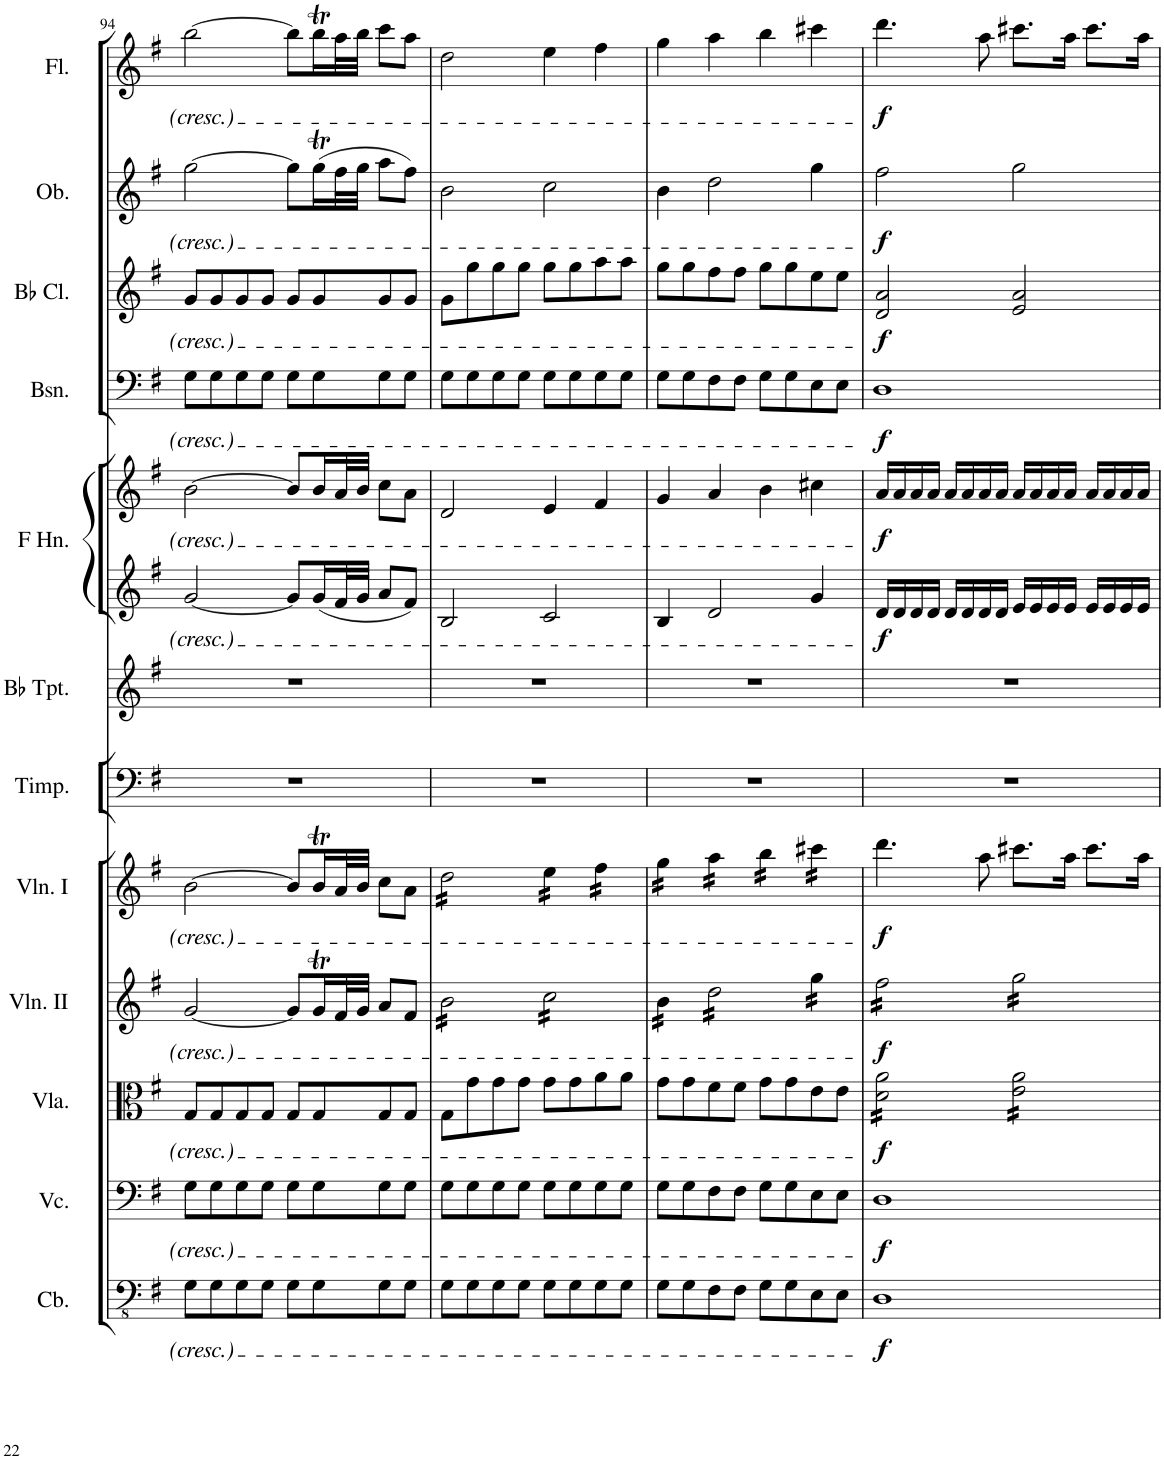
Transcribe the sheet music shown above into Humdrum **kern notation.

**kern	**dynam	**kern	**dynam	**kern	**dynam	**kern	**dynam	**kern	**dynam	**kern	**kern	**kern	**kern	**dynam	**kern	**dynam	**kern	**dynam	**kern	**dynam	**kern	**dynam
*part12	*part12	*part11	*part11	*part10	*part10	*part9	*part9	*part8	*part8	*part7	*part6	*part5	*part5	*part5	*part4	*part4	*part3	*part3	*part2	*part2	*part1	*part1
*staff13	*staff13	*staff12	*staff12	*staff11	*staff11	*staff10	*staff10	*staff9	*staff9	*staff8	*staff7	*staff6	*staff5	*staff5/6	*staff4	*staff4	*staff3	*staff3	*staff2	*staff2	*staff1	*staff1
*I"Contrabasses	*	*I"Violoncellos	*	*I"Violas	*	*I"Violins II	*	*I"Violins I	*	*I"Timpani	*I"Trumpets in Bb	*I"Horns in F	*	*	*I"Bassoons	*	*I"Clarinets in Bb	*	*I"Oboes	*	*I"Flutes	*
*I'Cb.	*	*I'Vc.	*	*I'Vla.	*	*I'Vln. II	*	*I'Vln. I	*	*I'Timp.	*	*	*	*	*I'Bsn.	*	*	*	*I'Ob.	*	*I'Fl.	*
!!LO:PB:g=z
*clefFv4	*	*clefF4	*	*clefC3	*	*clefG2	*	*clefG2	*	*clefF4	*clefG2	*clefG2	*clefG2	*	*clefF4	*	*clefG2	*	*clefG2	*	*clefG2	*
*	*	*	*	*	*	*	*	*	*	*	*ITrd1c2	*ITrd4c7	*ITrd4c7	*	*	*	*ITrd1c2	*	*	*	*	*
*k[f#]	*	*k[f#]	*	*k[f#]	*	*k[f#]	*	*k[f#]	*	*k[f#]	*k[f#]	*k[f#]	*k[f#]	*	*k[f#]	*	*k[f#]	*	*k[f#]	*	*k[f#]	*
*M4/4	*	*M4/4	*	*M4/4	*	*M4/4	*	*M4/4	*	*M4/4	*M4/4	*M4/4	*M4/4	*	*M4/4	*	*M4/4	*	*M4/4	*	*M4/4	*
=94	=94	=94	=94	=94	=94	=94	=94	=94	=94	=94	=94	=94	=94	=94	=94	=94	=94	=94	=94	=94	=94	=94
8GG\L	.	8G\L	.	8G/L	.	[2g/	.	[2b\	.	1r	1r	[2g/	[2b\	.	8G\L	.	8g/L	.	[2gg\	.	[2bb\	.
8GG\	.	8G\	.	8G/	.	.	.	.	.	.	.	.	.	.	8G\	.	8g/	.	.	.	.	.
8GG\	.	8G\	.	8G/	.	.	.	.	.	.	.	.	.	.	8G\	.	8g/	.	.	.	.	.
8GG\J	.	8G\J	.	8G/J	.	.	.	.	.	.	.	.	.	.	8G\J	.	8g/J	.	.	.	.	.
8GG\L	.	8G\L	.	8G/L	.	8g/L]	.	8b/L]	.	.	.	8g/L]	8b/L]	.	8G\L	.	8g/L	.	8gg\L]	.	8bb\L]	.
8GG\	.	8G\	.	8G/	.	16gT/L	.	16bt/L	.	.	.	16g/L	16b/L	.	8G\	.	8g/	.	(16ggT\L	.	16bbt\L	.
.	.	.	.	.	.	32f#/L	.	32a/L	.	.	.	32f#/L	32a/L	.	.	.	.	.	32ff#\L	.	32aa\L	.
.	.	.	.	.	.	32g/JJJ	.	32b/JJJ	.	.	.	32g/JJJ	32b/JJJ	.	.	.	.	.	32gg\JJJ	.	32bb\JJJ	.
8GG\	.	8G\	.	8G/	.	8a/L	.	8cc\L	.	.	.	8a/L	8cc\L	.	8G\	.	8g/	.	8aa\L	.	8ccc\L	.
8GG\J	.	8G\J	.	8G/J	.	8f#/J	.	8a\J	.	.	.	8f#/J	8a\J	.	8G\J	.	8g/J	.	8ff#\J)	.	8aa\J	.
=95	=95	=95	=95	=95	=95	=95	=95	=95	=95	=95	=95	=95	=95	=95	=95	=95	=95	=95	=95	=95	=95	=95
*	*	*	*	*	*	*tremolo	*	*	*	*	*	*	*	*	*	*	*	*	*	*	*	*
*	*	*	*	*	*	*	*	*tremolo	*	*	*	*	*	*	*	*	*	*	*	*	*	*
8GG\L	.	8G\L	.	8G\L	.	16b\LL	.	16dd\LL	.	1r	1r	2B/	2d/	.	8G\L	.	8g\L	.	2b\	.	2dd\	.
.	.	.	.	.	.	16b\	.	16dd\	.	.	.	.	.	.	.	.	.	.	.	.	.	.
8GG\	.	8G\	.	8g\	.	16b\	.	16dd\	.	.	.	.	.	.	8G\	.	8gg\	.	.	.	.	.
.	.	.	.	.	.	16b\	.	16dd\	.	.	.	.	.	.	.	.	.	.	.	.	.	.
8GG\	.	8G\	.	8g\	.	16b\	.	16dd\	.	.	.	.	.	.	8G\	.	8gg\	.	.	.	.	.
.	.	.	.	.	.	16b\	.	16dd\	.	.	.	.	.	.	.	.	.	.	.	.	.	.
8GG\J	.	8G\J	.	8g\J	.	16b\	.	16dd\	.	.	.	.	.	.	8G\J	.	8gg\J	.	.	.	.	.
.	.	.	.	.	.	16b\JJ	.	16dd\JJ	.	.	.	.	.	.	.	.	.	.	.	.	.	.
8GG\L	.	8G\L	.	8g\L	.	16cc\LL	.	16ee\LL	.	.	.	2c/	4e/	.	8G\L	.	8gg\L	.	2cc\	.	4ee\	.
.	.	.	.	.	.	16cc\	.	16ee\	.	.	.	.	.	.	.	.	.	.	.	.	.	.
8GG\	.	8G\	.	8g\	.	16cc\	.	16ee\	.	.	.	.	.	.	8G\	.	8gg\	.	.	.	.	.
.	.	.	.	.	.	16cc\	.	16ee\JJ	.	.	.	.	.	.	.	.	.	.	.	.	.	.
8GG\	.	8G\	.	8a\	.	16cc\	.	16ff#\LL	.	.	.	.	4f#/	.	8G\	.	8aa\	.	.	.	4ff#\	.
.	.	.	.	.	.	16cc\	.	16ff#\	.	.	.	.	.	.	.	.	.	.	.	.	.	.
8GG\J	.	8G\J	.	8a\J	.	16cc\	.	16ff#\	.	.	.	.	.	.	8G\J	.	8aa\J	.	.	.	.	.
.	.	.	.	.	.	16cc\JJ	.	16ff#\JJ	.	.	.	.	.	.	.	.	.	.	.	.	.	.
=96	=96	=96	=96	=96	=96	=96	=96	=96	=96	=96	=96	=96	=96	=96	=96	=96	=96	=96	=96	=96	=96	=96
8GG\L	.	8G\L	.	8g\L	.	16b\LL	.	16gg\LL	.	1r	1r	4B/	4g/	.	8G\L	.	8gg\L	.	4b\	.	4gg\	.
.	.	.	.	.	.	16b\	.	16gg\	.	.	.	.	.	.	.	.	.	.	.	.	.	.
8GG\	.	8G\	.	8g\	.	16b\	.	16gg\	.	.	.	.	.	.	8G\	.	8gg\	.	.	.	.	.
.	.	.	.	.	.	16b\JJ	.	16gg\JJ	.	.	.	.	.	.	.	.	.	.	.	.	.	.
8FF#\	.	8F#\	.	8f#\	.	16dd\LL	.	16aa\LL	.	.	.	2d/	4a/	.	8F#\	.	8ff#\	.	2dd\	.	4aa\	.
.	.	.	.	.	.	16dd\	.	16aa\	.	.	.	.	.	.	.	.	.	.	.	.	.	.
8FF#\J	.	8F#\J	.	8f#\J	.	16dd\	.	16aa\	.	.	.	.	.	.	8F#\J	.	8ff#\J	.	.	.	.	.
.	.	.	.	.	.	16dd\	.	16aa\JJ	.	.	.	.	.	.	.	.	.	.	.	.	.	.
8GG\L	.	8G\L	.	8g\L	.	16dd\	.	16bb\LL	.	.	.	.	4b\	.	8G\L	.	8gg\L	.	.	.	4bb\	.
.	.	.	.	.	.	16dd\	.	16bb\	.	.	.	.	.	.	.	.	.	.	.	.	.	.
8GG\	.	8G\	.	8g\	.	16dd\	.	16bb\	.	.	.	.	.	.	8G\	.	8gg\	.	.	.	.	.
.	.	.	.	.	.	16dd\JJ	.	16bb\JJ	.	.	.	.	.	.	.	.	.	.	.	.	.	.
8EE\	.	8E\	.	8e\	.	16gg\LL	.	16ccc#X\LL	.	.	.	4g/	4cc#X\	.	8E\	.	8ee\	.	4gg\	.	4ccc#X\	.
.	.	.	.	.	.	16gg\	.	16ccc#X\	.	.	.	.	.	.	.	.	.	.	.	.	.	.
8EE\J	.	8E\J	.	8e\J	.	16gg\	.	16ccc#X\	.	.	.	.	.	.	8E\J	.	8ee\J	.	.	.	.	.
.	.	.	.	.	.	16gg\JJ	.	16ccc#X\JJ	.	.	.	.	.	.	.	.	.	.	.	.	.	.
*	*	*	*	*	*	*	*	*Xtremolo	*	*	*	*	*	*	*	*	*	*	*	*	*	*
=97	=97	=97	=97	=97	=97	=97	=97	=97	=97	=97	=97	=97	=97	=97	=97	=97	=97	=97	=97	=97	=97	=97
!	!LO:DY:b	!	!LO:DY:b	!	!LO:DY:b	!	!LO:DY:b	!	!LO:DY:b	!	!	!	!	!LO:DY:b=2	!	!	!	!	!	!	!	!
!	!	!	!	!	!	!	!	!	!	!	!	!	!	!LO:DY:n=1:b	!	!LO:DY:b	!	!LO:DY:b	!	!LO:DY:b	!	!LO:DY:b
*	*	*	*	*tremolo	*	*	*	*	*	*	*	*	*	*	*	*	*	*	*	*	*	*
1DD	f	1D	f	16d\ 16a\LL	f	16ff#\LL	f	4.ddd\	f	1r	1r	16d/LL	16a/LL	f f	1D	f	2d/ 2a/	f	2ff#\	f	4.ddd\	f
.	.	.	.	16d\ 16a\	.	16ff#\	.	.	.	.	.	16d/	16a/	.	.	.	.	.	.	.	.	.
.	.	.	.	16d\ 16a\	.	16ff#\	.	.	.	.	.	16d/	16a/	.	.	.	.	.	.	.	.	.
.	.	.	.	16d\ 16a\	.	16ff#\	.	.	.	.	.	16d/JJ	16a/JJ	.	.	.	.	.	.	.	.	.
.	.	.	.	16d\ 16a\	.	16ff#\	.	.	.	.	.	16d/LL	16a/LL	.	.	.	.	.	.	.	.	.
.	.	.	.	16d\ 16a\	.	16ff#\	.	.	.	.	.	16d/	16a/	.	.	.	.	.	.	.	.	.
.	.	.	.	16d\ 16a\	.	16ff#\	.	8aa\	.	.	.	16d/	16a/	.	.	.	.	.	.	.	8aa\	.
.	.	.	.	16d\ 16a\JJ	.	16ff#\JJ	.	.	.	.	.	16d/JJ	16a/JJ	.	.	.	.	.	.	.	.	.
.	.	.	.	16e\ 16a\LL	.	16gg\LL	.	8.ccc#X\L	.	.	.	16e/LL	16a/LL	.	.	.	2e/ 2a/	.	2gg\	.	8.ccc#X\L	.
.	.	.	.	16e\ 16a\	.	16gg\	.	.	.	.	.	16e/	16a/	.	.	.	.	.	.	.	.	.
.	.	.	.	16e\ 16a\	.	16gg\	.	.	.	.	.	16e/	16a/	.	.	.	.	.	.	.	.	.
.	.	.	.	16e\ 16a\	.	16gg\	.	16aa\Jk	.	.	.	16e/JJ	16a/JJ	.	.	.	.	.	.	.	16aa\Jk	.
.	.	.	.	16e\ 16a\	.	16gg\	.	8.ccc#\L	.	.	.	16e/LL	16a/LL	.	.	.	.	.	.	.	8.ccc#\L	.
.	.	.	.	16e\ 16a\	.	16gg\	.	.	.	.	.	16e/	16a/	.	.	.	.	.	.	.	.	.
.	.	.	.	16e\ 16a\	.	16gg\	.	.	.	.	.	16e/	16a/	.	.	.	.	.	.	.	.	.
.	.	.	.	16e\ 16a\JJ	.	16gg\JJ	.	16aa\Jk	.	.	.	16e/JJ	16a/JJ	.	.	.	.	.	.	.	16aa\Jk	.
*	*	*	*	*	*	*Xtremolo	*	*	*	*	*	*	*	*	*	*	*	*	*	*	*	*
*	*	*	*	*Xtremolo	*	*	*	*	*	*	*	*	*	*	*	*	*	*	*	*	*	*
=	=	=	=	=	=	=	=	=	=	=	=	=	=	=	=	=	=	=	=	=	=	=
*-	*-	*-	*-	*-	*-	*-	*-	*-	*-	*-	*-	*-	*-	*-	*-	*-	*-	*-	*-	*-	*-	*-
